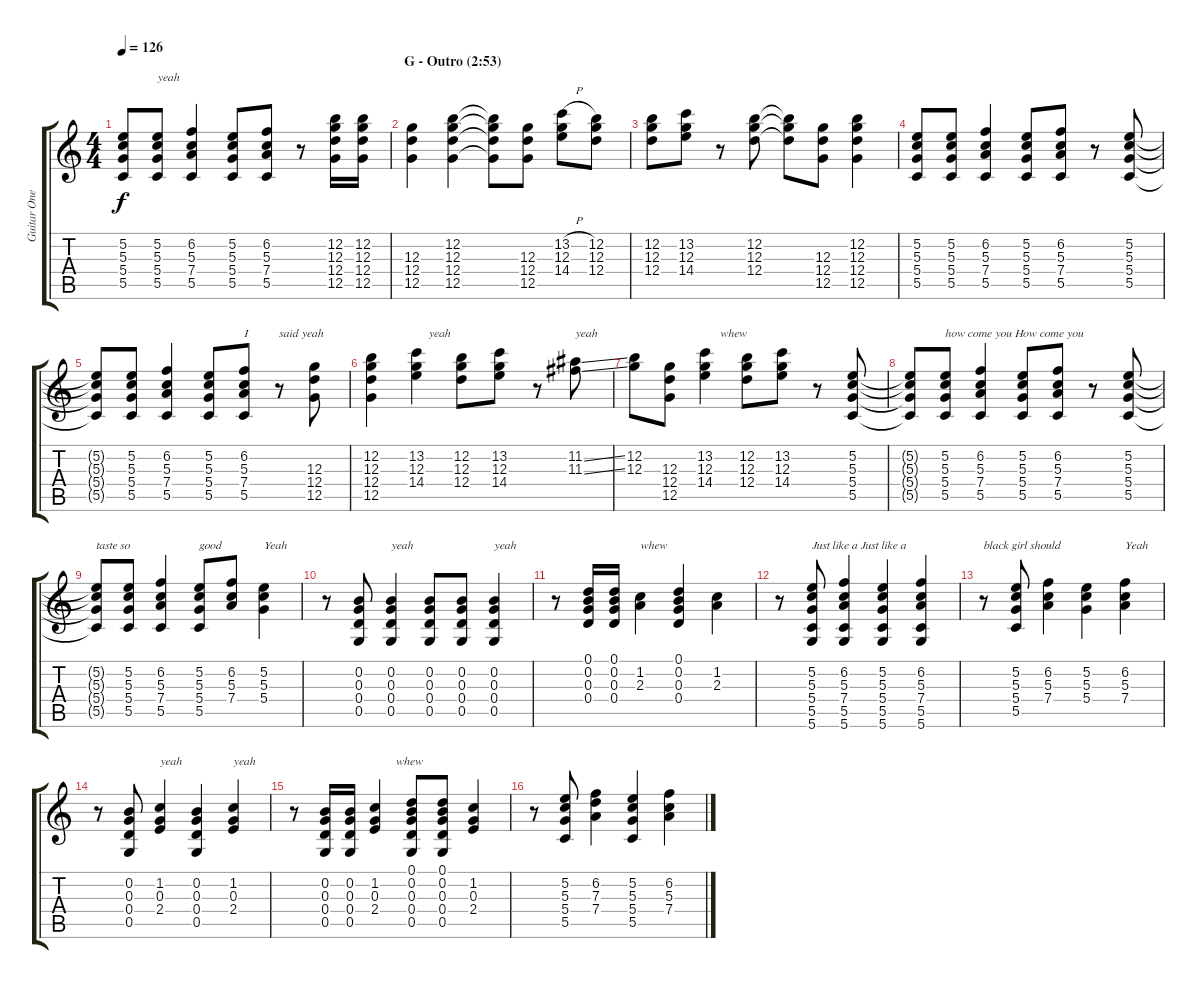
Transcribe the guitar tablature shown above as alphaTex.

\track ("Guitar One" "Guitar One") {instrument distortionguitar}
\staff {score tabs}
\tuning (D4 B3 G3 D3 G2 D2) {hide}
\ts (4 4)
\tempo 126
\clef g2
\ks c
(5.2{t} 5.3{t} 5.4{t} 5.5{t}).8{dy f} (5.2 5.3 5.4 5.5).8{txt "yeah"} (6.2 5.3 7.4 5.5).4 (5.2 5.3 5.4 5.5).8 (6.2 5.3 7.4 5.5).8 r.8 (12.2 12.3 12.4 12.5).16 (12.2 12.3 12.4 12.5).16 |
\section ("" "G - Outro (2:53)")
(12.3 12.4 12.5).4 (12.2 12.3 12.4 12.5).4 (12.2{t} 12.3{t} 12.4{t} 12.5{t}).8 (12.3 12.4 12.5).8 (13.2{h} 12.3 14.4).8 (12.2 12.3 12.4).8 |
(12.2 12.3 12.4).8 (13.2 12.3 14.4).8 r.8 (12.2 12.3 12.4).8 (12.2{t} 12.3{t} 12.4{t}).8 (12.3 12.4 12.5).8 (12.2 12.3 12.4 12.5).4 |
(5.2 5.3 5.4 5.5).8 (5.2 5.3 5.4 5.5).8 (6.2 5.3 7.4 5.5).4 (5.2 5.3 5.4 5.5).8 (6.2 5.3 7.4 5.5).8 r.8 (5.2 5.3 5.4 5.5).8 |
(5.2{t} 5.3{t} 5.4{t} 5.5{t}).8 (5.2 5.3 5.4 5.5).8 (6.2 5.3 7.4 5.5).4 (5.2 5.3 5.4 5.5).8 (6.2 5.3 7.4 5.5).8{txt "I"} r.8{txt "said yeah"} (12.3 12.4 12.5).8 |
(12.2 12.3 12.4 12.5).4 (13.2 12.3 14.4).4{txt "    yeah"} (12.2 12.3 12.4).8 (13.2 12.3 14.4).8 r.8 (11.2{ss} 11.3{ss}).8{txt "yeah"} |
(12.2 12.3).8 (12.3 12.4 12.5).8 (13.2 12.3 14.4).4{txt "     whew"} (12.2 12.3 12.4).8 (13.2 12.3 14.4).8 r.8 (5.2 5.3 5.4 5.5).8 |
(5.2{t} 5.3{t} 5.4{t} 5.5{t}).8 (5.2 5.3 5.4 5.5).8{txt "how come you How come you"} (6.2 5.3 7.4 5.5).4 (5.2 5.3 5.4 5.5).8 (6.2 5.3 7.4 5.5).8 r.8 (5.2 5.3 5.4 5.5).8 |
(5.2{t} 5.3{t} 5.4{t} 5.5{t}).8{txt "taste so"} (5.2 5.3 5.4 5.5).8 (6.2 5.3 7.4 5.5).4 (5.2 5.3 5.4 5.5).8{txt "good"} (6.2 5.3 7.4).8 (5.2 5.3 5.4).4{txt "Yeah"} |
r.8 (0.2 0.3 0.4 0.5).8 (0.2 0.3 0.4 0.5).4{txt "yeah"} (0.2 0.3 0.4 0.5).8 (0.2 0.3 0.4 0.5).8 (0.2 0.3 0.4 0.5).4{txt "yeah"} |
r.8 (0.1 0.2 0.3 0.4).16 (0.1 0.2 0.3 0.4).16 (1.2 2.3).4{txt "whew"} (0.1 0.2 0.3 0.4).4 (1.2 2.3).4 |
r.8 (5.2 5.3 5.4 5.5 5.6).8{txt "Just like a Just like a"} (6.2 5.3 7.4 5.5 5.6).4 (5.2 5.3 5.4 5.5 5.6).4 (6.2 5.3 7.4 5.5 5.6).4 |
r.8{txt "black girl should"} (5.2 5.3 5.4 5.5).8 (6.2 5.3 7.4).4 (5.2 5.3 5.4).4 (6.2 5.3 7.4).4{txt "Yeah"} |
r.8 (0.2 0.3 0.4 0.5).8 (1.2 0.3 2.4).4{txt "yeah"} (0.2 0.3 0.4 0.5).4 (1.2 0.3 2.4).4{txt "yeah"} |
r.8 (0.2 0.3 0.4 0.5).16 (0.2 0.3 0.4 0.5).16 (1.2 0.3 2.4).4{txt "       whew"} (0.1 0.2 0.3 0.4 0.5).8 (0.1 0.2 0.3 0.4 0.5).8 (1.2 0.3 2.4).4 |
r.8 (5.2 5.3 5.4 5.5).8 (6.2 7.3 7.4).4 (5.2 5.3 5.4 5.5).4 (6.2 5.3 7.4).4
